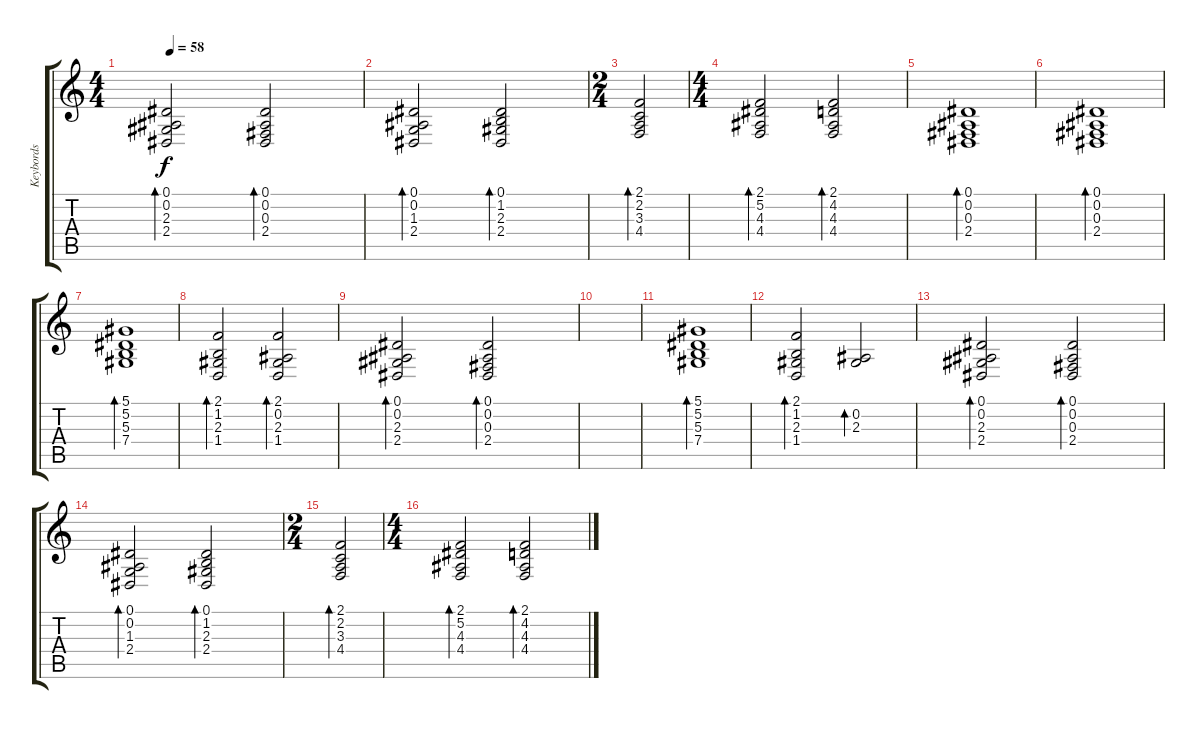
\track ("Keybords" "Keybords") {instrument harpsichord}
\staff {score tabs}
\tuning (Eb4 Bb3 Gb3 Db3 Ab2 Eb2) {hide}
\ts (4 4)
\tempo 58
\clef g2
\ks c
(0.1 0.2 2.3 2.4).2{bd 120 dy f} (0.1 0.2 0.3 2.4).2{bd 120} |
(0.1 0.2 1.3 2.4).2{bd 120} (0.1 1.2 2.3 2.4).2{bd 120} |
\ts (2 4)
(2.1 2.2 3.3 4.4).2{bd 480} |
\ts (4 4)
(2.1 5.2 4.3 4.4).2{bd 480} (2.1 4.2 4.3 4.4).2{bd 120} |
(0.1 0.2 0.3 2.4).1{bd 120} |
(0.1 0.2 0.3 2.4).1{bd 120} |
(5.1 5.2 5.3 7.4).1{bd 120} |
(2.1 1.2 2.3 1.4).2{bd 120} (2.1 0.2 2.3 1.4).2{bd 120} |
(0.1 0.2 2.3 2.4).2{bd 120} (0.1 0.2 0.3 2.4).2{bd 120} |
|
(5.1 5.2 5.3 7.4).1{bd 120} |
(2.1 1.2 2.3 1.4).2{bd 120} (0.2 2.3).2{bd 120} |
(0.1 0.2 2.3 2.4).2{bd 120} (0.1 0.2 0.3 2.4).2{bd 120} |
(0.1 0.2 1.3 2.4).2{bd 120} (0.1 1.2 2.3 2.4).2{bd 120} |
\ts (2 4)
(2.1 2.2 3.3 4.4).2{bd 120} |
\ts (4 4)
(2.1 5.2 4.3 4.4).2{bd 120} (2.1 4.2 4.3 4.4).2{bd 120}
